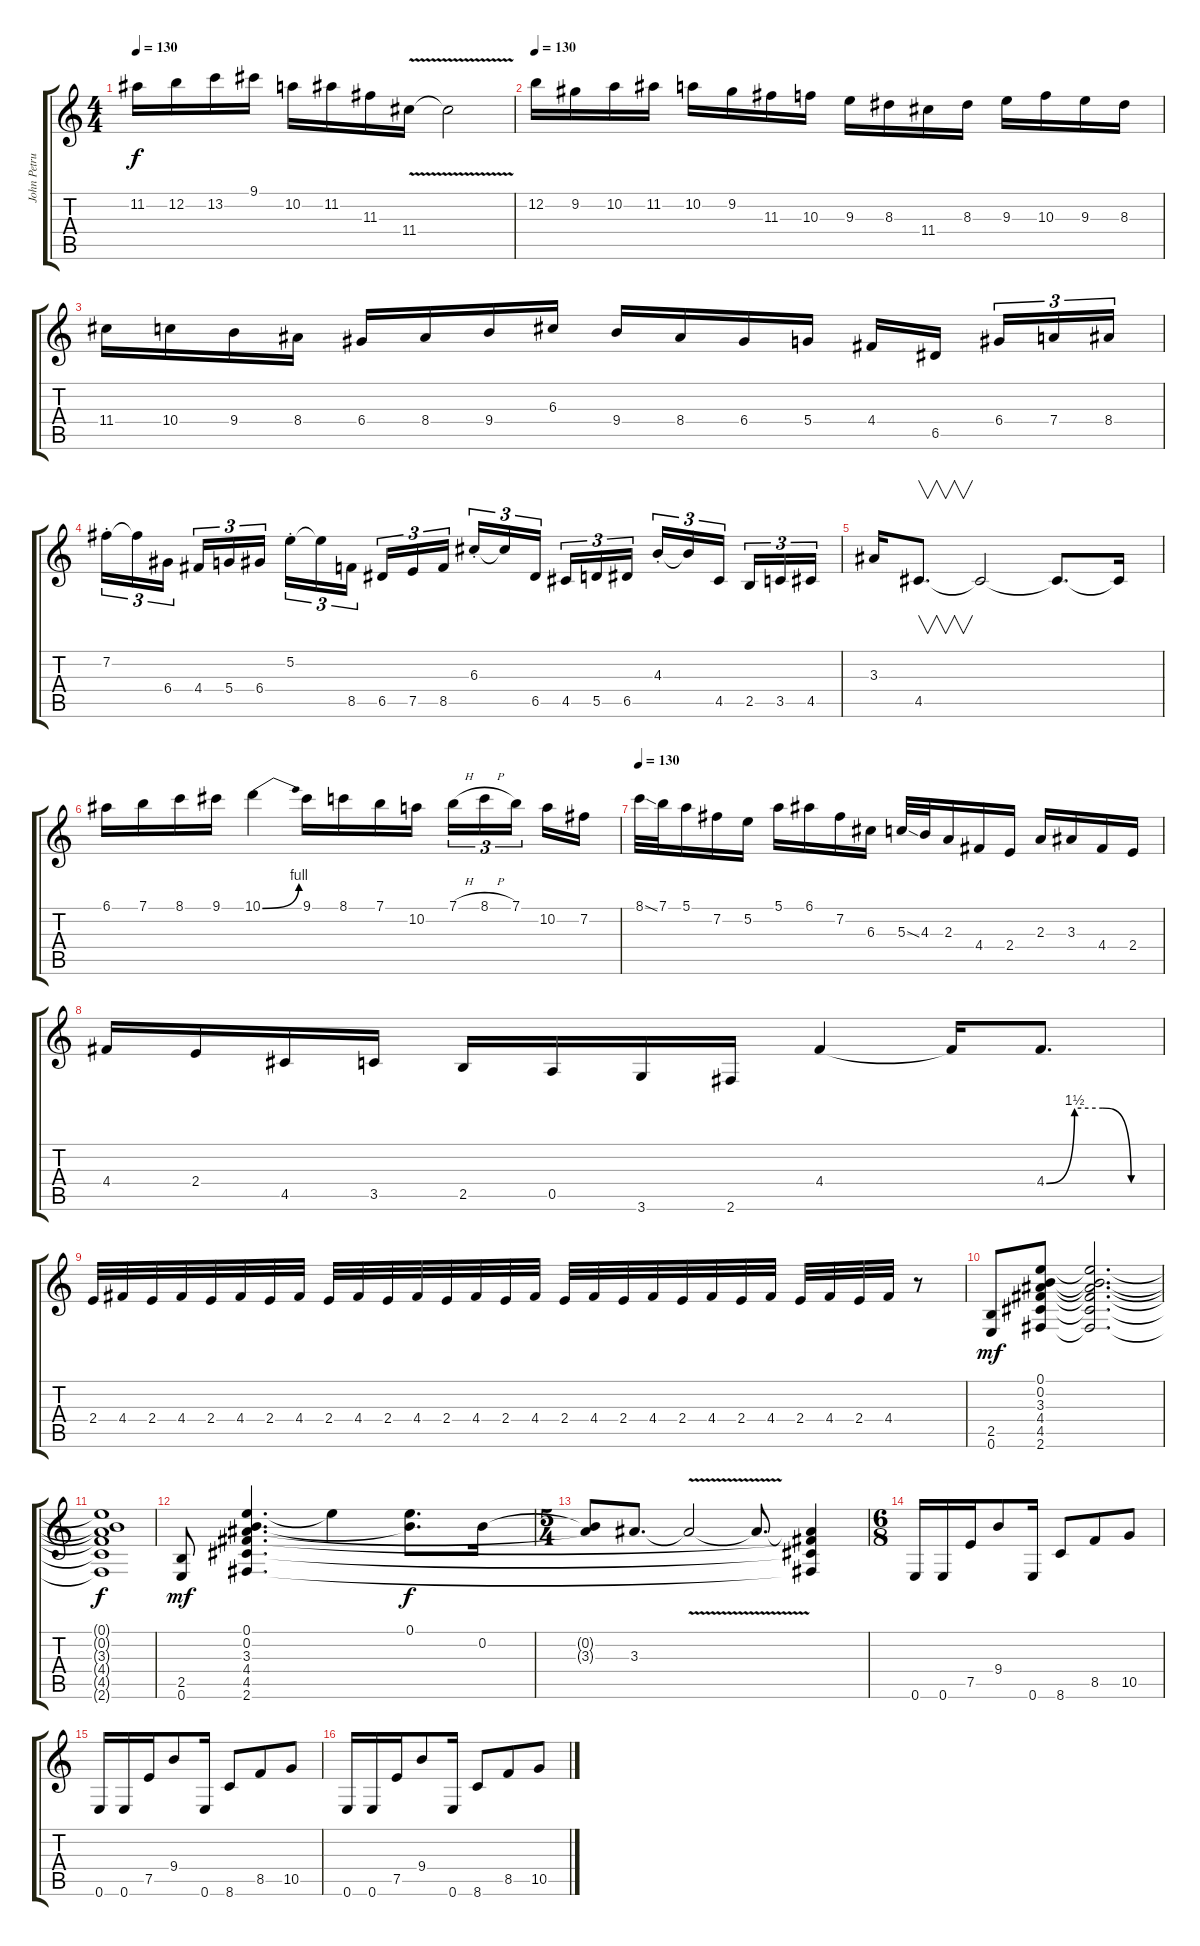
\track ("John Petrucci Lead Guitar" "John Petru") {instrument distortionguitar}
\staff {score tabs}
\tuning (E4 B3 G3 D3 A2 E2) {hide}
\ts (4 4)
\tempo 130
\clef g2
\ks c
11.2.16{dy f} 12.2.16 13.2.16 9.1.16 10.2.16 11.2.16 11.3.16 11.4{v}.16 11.4{t}.2 |
\tempo 130
12.2.16 9.2.16 10.2.16 11.2.16 10.2.16 9.2.16 11.3.16 10.3.16 9.3.16 8.3.16 11.4.16 8.3.16 9.3.16 10.3.16 9.3.16 8.3.16 |
11.4.16 10.4.16 9.4.16 8.4.16 6.4.16 8.4.16 9.4.16 6.3.16 9.4.16 8.4.16 6.4.16 5.4.16 4.4.16 6.5.16{beam splitsecondary} 6.4.16{tu (3 2)} 7.4.16{tu (3 2)} 8.4.16{tu (3 2)} |
7.2{st}.16{tu (3 2)} 7.2{t}.16{tu (3 2)} 6.4.16{tu (3 2) beam splitsecondary} 4.4.16{tu (3 2)} 5.4.16{tu (3 2)} 6.4.16{tu (3 2)} 5.2{st}.16{tu (3 2)} 5.2{t}.16{tu (3 2)} 8.5.16{tu (3 2) beam splitsecondary} 6.5.16{tu (3 2)} 7.5.16{tu (3 2)} 8.5.16{tu (3 2)} 6.3{st}.16{tu (3 2)} 6.3{t}.16{tu (3 2)} 6.5.16{tu (3 2) beam splitsecondary} 4.5.16{tu (3 2)} 5.5.16{tu (3 2)} 6.5.16{tu (3 2)} 4.3{st}.16{tu (3 2)} 4.3{t}.16{tu (3 2)} 4.5.16{tu (3 2) beam splitsecondary} 2.5.16{tu (3 2)} 3.5.16{tu (3 2)} 4.5.16{tu (3 2)} |
3.3.16 4.5.8{v d} 4.5{t}.2 4.5{t}.8{d} 4.5{t}.16 |
6.1.16 7.1.16 8.1.16 9.1.16 10.1{be (bend 0 0 60 4)}.4 9.1.16 8.1.16 7.1.16 10.2.16 7.1{h}.16{tu (3 2)} 8.1{h}.16{tu (3 2)} 7.1.16{tu (3 2) beam splitsecondary} 10.2.16 7.2.16 |
\tempo 130
8.1{ss}.32 7.1.32 5.1.16 7.2.16 5.2.16 5.1.16 6.1.16 7.2.16 6.3.16 5.3{ss}.32 4.3.32 2.3.16 4.4.16 2.4.16 2.3.16 3.3.16 4.4.16 2.4.16 |
4.4.16 2.4.16 4.5.16 3.5.16 2.5.16 0.5.16 3.6.16 2.6.16 4.4.4 4.4{t}.16 4.4{be (custom 0 0 15 6 30 6 45 0 60 0)}.8{d} |
2.4.32 4.4.32 2.4.32 4.4.32 2.4.32 4.4.32 2.4.32 4.4.32 2.4.32 4.4.32 2.4.32 4.4.32 2.4.32 4.4.32 2.4.32 4.4.32 2.4.32 4.4.32 2.4.32 4.4.32 2.4.32 4.4.32 2.4.32 4.4.32 2.4.32 4.4.32 2.4.32 4.4.32 r.8 |
(2.5 0.6).8{dy mf} (0.1 0.2 3.3 4.4 4.5 2.6).8 (0.1{t} 0.2{t} 3.3{t} 4.4{t} 4.5{t} 2.6{t}).2{d} |
(0.1{t} 0.2{t} 3.3{t} 4.4{t} 4.5{t} 2.6{t}).1{dy f} |
(2.5 0.6).8{dy mf} (0.1 0.2 3.3 4.4 4.5 2.6).4{d} 0.1{t}.4 (0.1 0.2{t}).8{d dy f volume 13} 0.2.16 |
\ts (5 4)
(0.2{t} 3.3{t}).8 3.3.8{d} 3.3{v t}.2 3.3{t}.8{d} (3.3{t} 4.4{t} 4.5{t} 2.6{t}).4 |
\ts (6 8)
0.6.16 0.6.16 7.5.16 9.4.8 0.6.16 8.6.8 8.5.8 10.5.8 |
0.6.16 0.6.16 7.5.16 9.4.8 0.6.16 8.6.8 8.5.8 10.5.8 |
0.6.16 0.6.16 7.5.16 9.4.8 0.6.16 8.6.8 8.5.8 10.5.8
